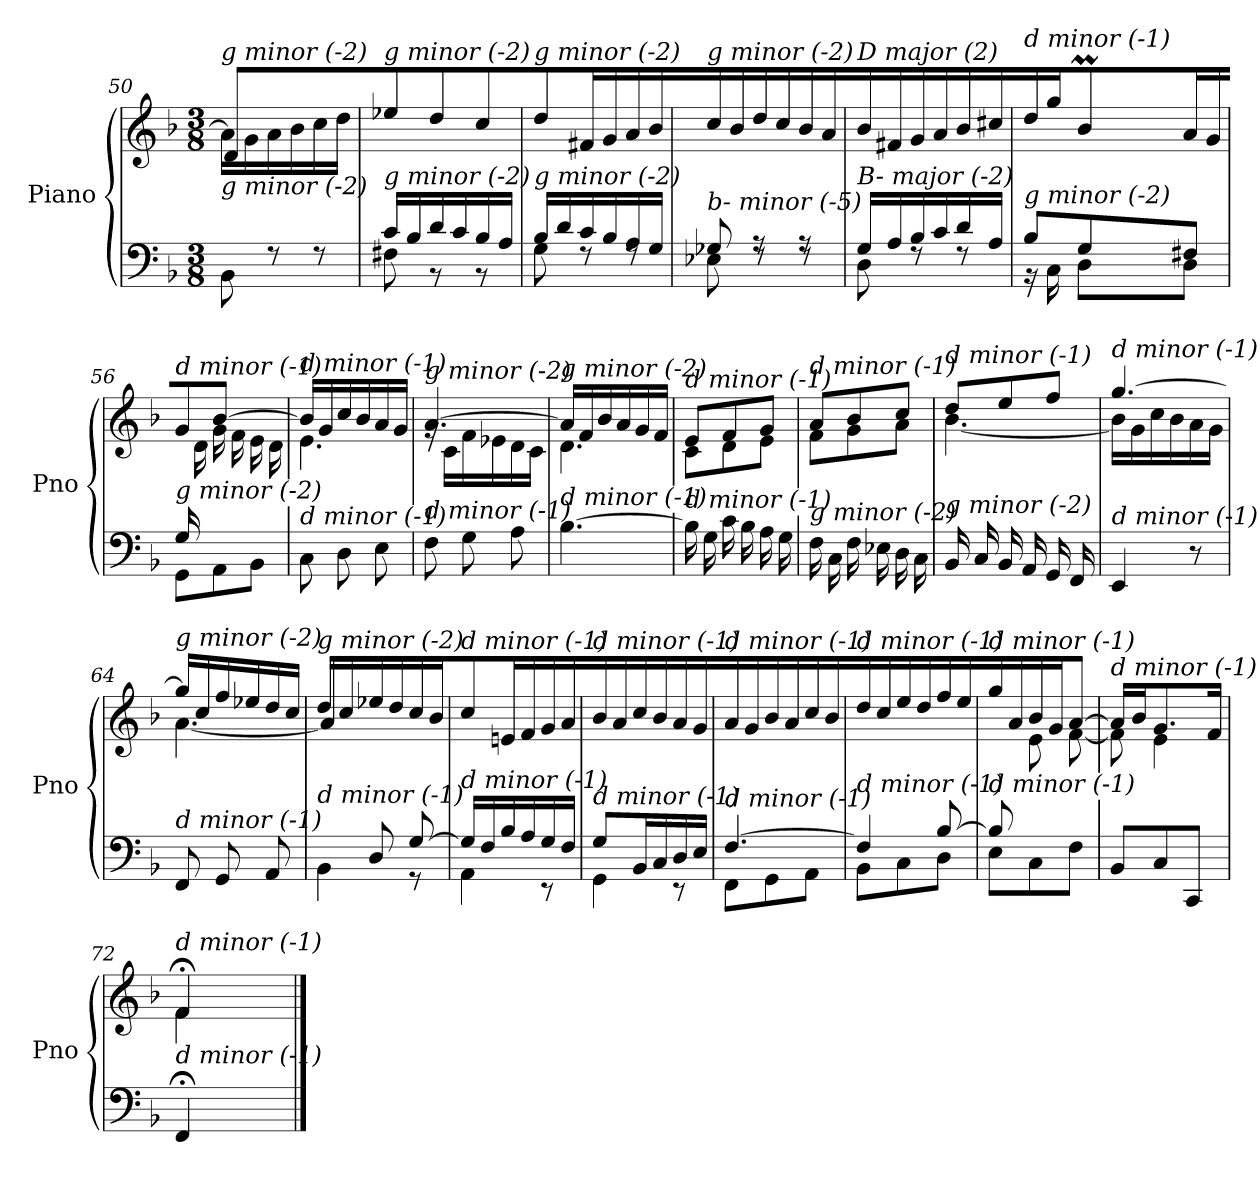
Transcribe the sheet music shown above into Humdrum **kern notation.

**kern	**kern
*part1	*part1
*staff2	*staff1
*I"Piano	*
*I'Pno	*
*clefF4	*clefG2
*k[b-]	*k[b-]
*M3/8	*M3/8
=50	=50
*^	*^
!	!	!LO:TX:i:t=g minor (-2)	!
!LO:TX:i:t=g minor (-2)	!	!	!
8ryy	8BB-\	16a\LL]	8d\L
.	.	16g\	.
16F#X/L	8rF	16a\	4ryy
16G/	.	16b-\	.
16A/	8rF	16cc\	.
16B-/JJ	.	16dd\JJ	.
*	*	*v	*v
!!LO:LB:g=z
=51	=51	=51
!	!	!LO:TX:i:t=g minor (-2)
!LO:TX:i:t=g minor (-2)	!	!
16c/LL	8F#X\	8ee-X/L
16B-/	.	.
16d/	8r	8dd/
16c/	.	.
16B-/	8r	8cc/J
16A/JJ	.	.
!!LO:LB:g=z
=52	=52	=52
!	!	!LO:TX:i:t=g minor (-2)
!LO:TX:i:t=g minor (-2)	!	!
16B-/LL	8G\	8dd/L
16d/	.	.
16c/	8rF	16f#X/L
16B-/	.	16g/
16A/	8rF	16a/
16G/JJ	.	16b-/JJ
=53	=53	=53
!	!	!LO:TX:i:t=g minor (-2)
!LO:TX:i:t=b- minor (-5)	!	!
8G-Xi/	8E-X\	16cc/LL
.	.	16b-/
8r	8rF	16dd/
.	.	16cc/
8r	8rF	16b-/
.	.	16a/JJ
=54	=54	=54
!	!	!LO:TX:i:t=D major (2)
!LO:TX:i:t=B- major (-2)	!	!
16G/LL	8D\	16b-/LL
16A/	.	16f#X/
16B-/	8rF	16g/
16c/	.	16a/
16d/	8rF	16b-/
16A/JJ	.	16cc#X/JJ
=55	=55	=55
*	*^	*^
!	!	!	!LO:TX:i:t=d minor (-1)	!
!LO:TX:i:t=g minor (-2)	!	!	!	!
8ryy	8B-/L	16r	16dd\LL	8ryy
.	.	16C\	16gg\J	.
8ryy	8G/	8D\L	8b-M\	64ccyy
.	.	.	.	64b-yy
.	.	.	.	64ccyy
.	.	.	.	[64b-yy
.	.	.	.	16b-yy]
8ryy	8F#X/J	8D\J	16a\L	8ryy
.	.	.	16g\JJ	.
*	*v	*v	*	*
=56	=56	=56	=56
!	!	!LO:TX:i:t=d minor (-1)	!
!LO:TX:i:t=g minor (-2)	!	!	!
16G/LL	8GG\L	8g/	16ryy
4ryy	.	.	16d\
.	8AA\	[4b-/	16g\
.	.	.	16f\
.	8BB-\J	.	16e\
16ryy	.	.	16d\JJ
*v	*v	*	*
=57	=57	=57
!	!LO:TX:i:t=d minor (-1)	!
!LO:TX:i:t=d minor (-1)	!	!
8C\L	16b-/LL]	4.e\
.	16g/	.
8D\	16cc/	.
.	16b-/	.
8E\J	16a/	.
.	16g/JJ	.
!!LO:LB:g=z	!!
=58	=58	=58
!	!LO:TX:i:t=g minor (-2)	!
!LO:TX:i:t=d minor (-1)	!	!
8F\L	[4.a/	16rg
.	.	16c\LL
8G\	.	16f\
.	.	16e-X\
8A\J	.	16d\
.	.	16c\JJ
!!LO:LB:g=z	!!
=59	=59	=59
!	!LO:TX:i:t=g minor (-2)	!
!LO:TX:i:t=d minor (-1)	!	!
[4.B-\	16a/LL]	4.d\
.	16f/	.
.	16b-/	.
.	16a/	.
.	16g/	.
.	16f/JJ	.
=60	=60	=60
!	!LO:TX:i:t=d minor (-1)	!
!LO:TX:i:t=d minor (-1)	!	!
16B-\LL]	8e/L	8c\L
16G\	.	.
16c\	8f/	8d\
16B-\	.	.
16A\	8g/J	8e\J
16G\JJ	.	.
=61	=61	=61
!	!LO:TX:i:t=d minor (-1)	!
!LO:TX:i:t=g minor (-2)	!	!
16F\LL	8a/L	8f\L
16C\	.	.
16F\	8b-/	8g\
16E-X\	.	.
16D\	8cc/J	8a\J
16C\JJ	.	.
=62	=62	=62
!	!LO:TX:i:t=d minor (-1)	!
!LO:TX:i:t=g minor (-2)	!	!
16BB-/LL	8dd/L	[4.b-\
16C/	.	.
16BB-/	8ee/	.
16AA/	.	.
16GG/	8ff/J	.
16FF/JJ	.	.
=63	=63	=63
!	!LO:TX:i:t=d minor (-1)	!
!LO:TX:i:t=d minor (-1)	!	!
4EE/	[4.gg/	16b-\LL]
.	.	16g\
.	.	16cc\
.	.	16b-\
8r	.	16a\
.	.	16g\JJ
=64	=64	=64
!	!LO:TX:i:t=g minor (-2)	!
!LO:TX:i:t=d minor (-1)	!	!
8FF/L	16gg/LL]	[4.a\
.	16cc/	.
8GG/	16ff/	.
.	16ee-X/	.
8AA/J	16dd/	.
.	16cc/JJ	.
=65	=65	=65
*^	*	*
!	!	!LO:TX:i:t=g minor (-2)	!
!LO:TX:i:t=d minor (-1)	!	!	!
8ryy	4BB-\	16dd/LL	8a\L]
.	.	16cc/	.
8D/	.	16ee-X/	4ryy
.	.	16dd/	.
[8G/J	8r	16cc/	.
.	.	16b-/JJ	.
*	*	*v	*v
!!LO:LB:g=z
=66	=66	=66
!	!	!LO:TX:i:t=d minor (-1)
!LO:TX:i:t=d minor (-1)	!	!
16G/LL]	4AA\	8cc/L
16F/	.	.
16B-/	.	16en/L
16A/	.	16f/
16G/	8r	16g/
16F/JJ	.	16a/JJ
=67	=67	=67
!	!	!LO:TX:i:t=d minor (-1)
!LO:TX:i:t=d minor (-1)	!	!
8G/L	4GG\	16b-/LL
.	.	16a/
16BB-/L	.	16cc/
16C/	.	16b-/
16D/	8r	16a/
16E/JJ	.	16g/JJ
=68	=68	=68
!	!	!LO:TX:i:t=d minor (-1)
!LO:TX:i:t=d minor (-1)	!	!
[4.F/	8FF\L	16a/LL
.	.	16g/
.	8GG\	16b-/
.	.	16a/
.	8AA\J	16cc/
.	.	16b-/JJ
=69	=69	=69
!	!	!LO:TX:i:t=d minor (-1)
!LO:TX:i:t=d minor (-1)	!	!
4F/]	8BB-\L	16dd/LL
.	.	16cc/
.	8C\	16ee/
.	.	16dd/
[8B-/	8D\J	16ff/
.	.	16ee/JJ
=70	=70	=70
*	*	*^
!	!	!LO:TX:i:t=d minor (-1)	!
!LO:TX:i:t=d minor (-1)	!	!	!
8B-/L]	8E\L	16gg/LL	8ryy
.	.	16a/	.
4ryy	8C\	16b-/	8e\
.	.	16g/J	.
.	8F\J	[8a/J	[8f\J
=71	=71	=71	=71
!	!	!LO:TX:i:t=d minor (-1)	!
!LO:TX:i:t=d minor (-1)	!	!	!
*v	*v	*	*
8BB-/L	16a/LL]	8f\]
.	16b-/J	.
8C/	8.g/	4e\
8CC/J	.	.
.	16f/Jk	.
=72	=72	=72
!	!LO:TX:i:t=d minor (-1)	!
!LO:TX:i:t=d minor (-1)	!	!
4FF;/	4f;</	4f\
*	*v	*v
==	==
*-	*-
